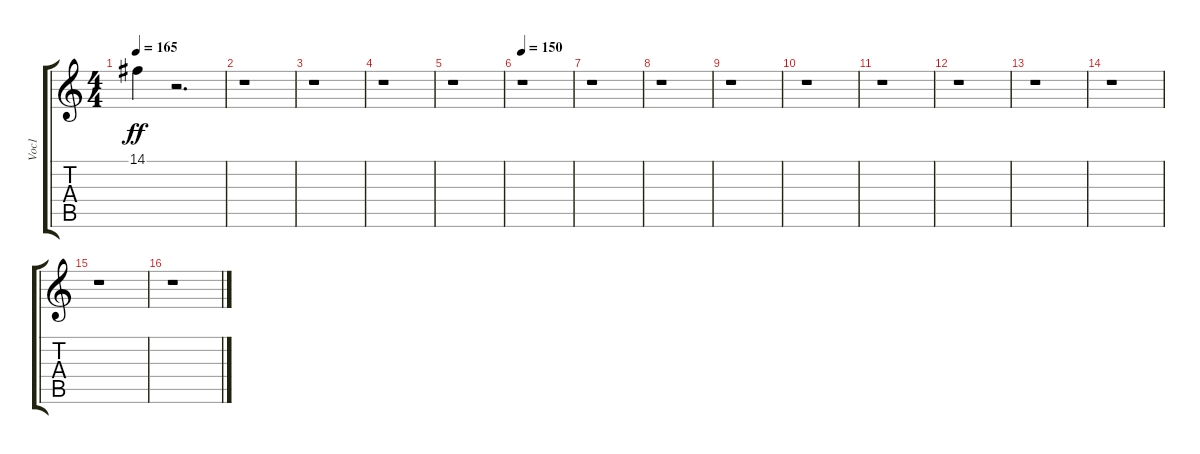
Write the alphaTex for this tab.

\track ("Voc1" "Voc1") {instrument vibraphone}
\staff {score tabs}
\tuning (E4 B3 G3 D3 A2 E2) {hide}
\ts (4 4)
\tempo 165
\clef g2
\ks c
14.1.4{dy ff} r.2{d} |
r.1 |
r.1 |
r.1 |
r.1 |
\tempo 150
r.1 |
r.1 |
r.1 |
r.1 |
r.1 |
r.1 |
r.1 |
r.1 |
r.1 |
r.1 |
r.1
